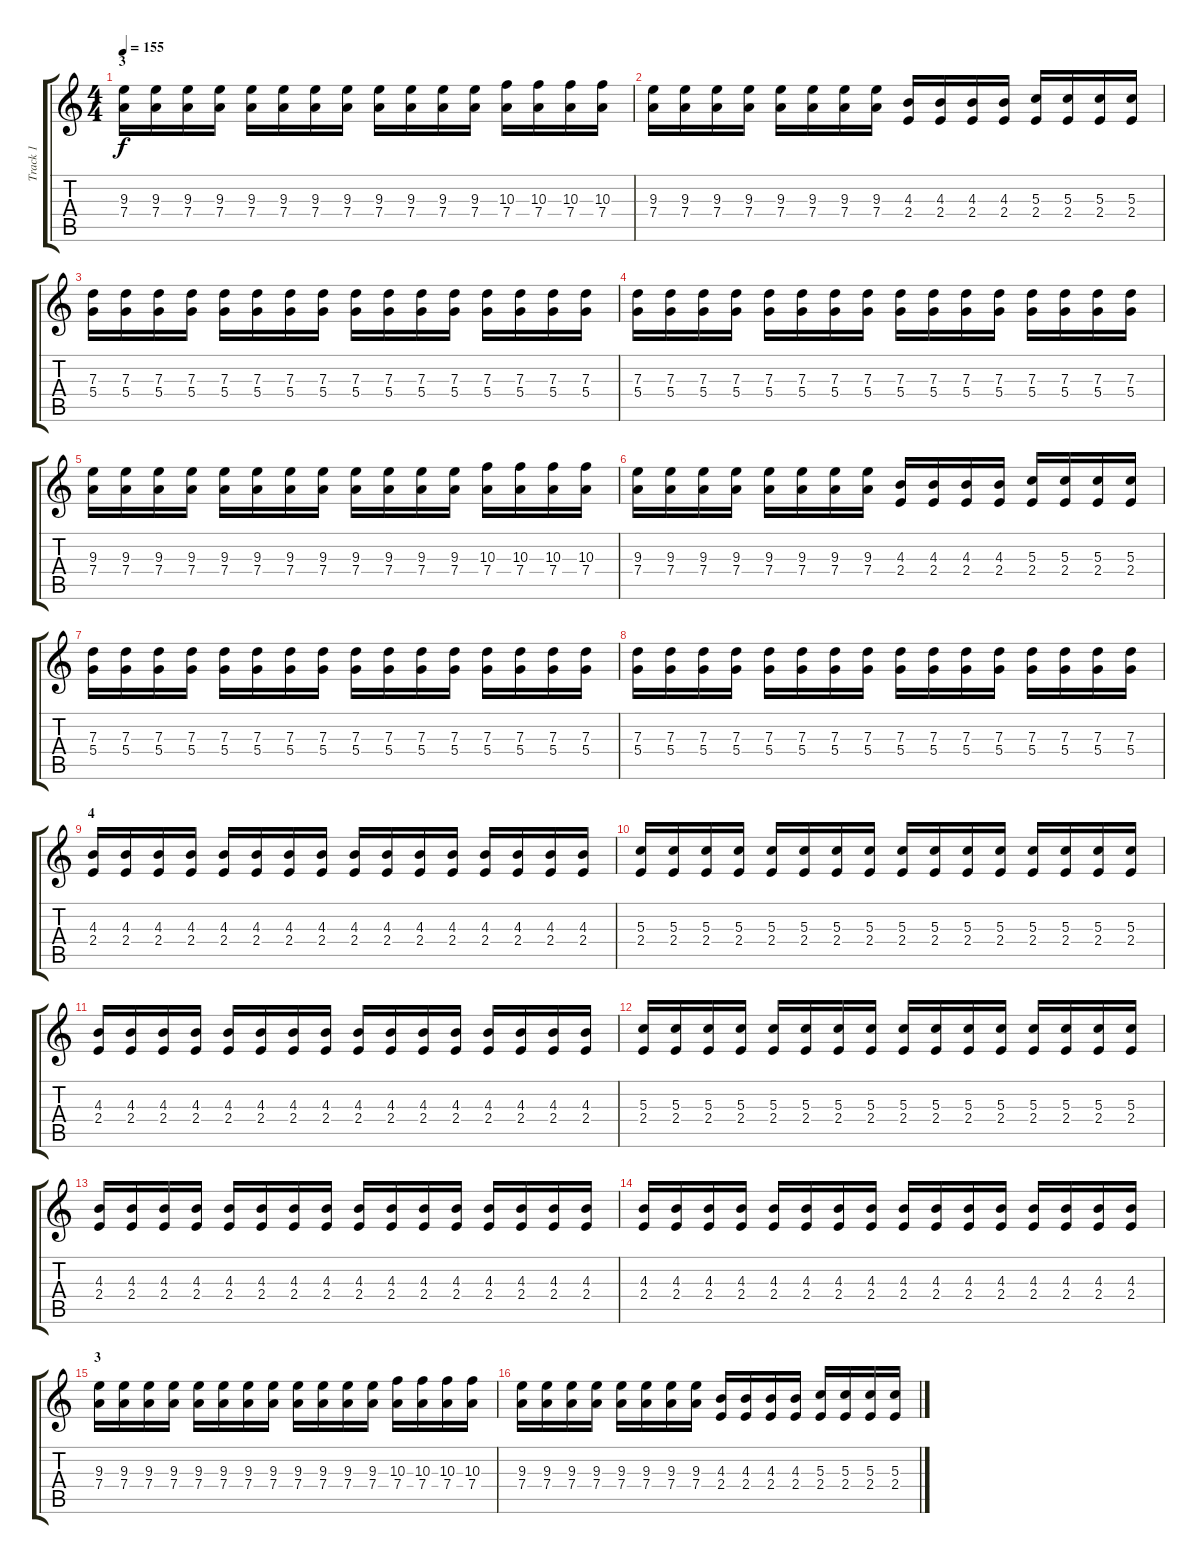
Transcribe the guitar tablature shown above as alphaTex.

\track ("Track 1" "Track 1") {instrument distortionguitar}
\staff {score tabs}
\tuning (E4 B3 G3 D3 A2 E2) {hide}
\ts (4 4)
\section ("" "3")
\tempo 155
\clef g2
\ks c
(9.3 7.4).16{dy f} (9.3 7.4).16 (9.3 7.4).16 (9.3 7.4).16 (9.3 7.4).16 (9.3 7.4).16 (9.3 7.4).16 (9.3 7.4).16 (9.3 7.4).16 (9.3 7.4).16 (9.3 7.4).16 (9.3 7.4).16 (10.3 7.4).16 (10.3 7.4).16 (10.3 7.4).16 (10.3 7.4).16 |
(9.3 7.4).16 (9.3 7.4).16 (9.3 7.4).16 (9.3 7.4).16 (9.3 7.4).16 (9.3 7.4).16 (9.3 7.4).16 (9.3 7.4).16 (4.3 2.4).16 (4.3 2.4).16 (4.3 2.4).16 (4.3 2.4).16 (5.3 2.4).16 (5.3 2.4).16 (5.3 2.4).16 (5.3 2.4).16 |
(7.3 5.4).16 (7.3 5.4).16 (7.3 5.4).16 (7.3 5.4).16 (7.3 5.4).16 (7.3 5.4).16 (7.3 5.4).16 (7.3 5.4).16 (7.3 5.4).16 (7.3 5.4).16 (7.3 5.4).16 (7.3 5.4).16 (7.3 5.4).16 (7.3 5.4).16 (7.3 5.4).16 (7.3 5.4).16 |
(7.3 5.4).16 (7.3 5.4).16 (7.3 5.4).16 (7.3 5.4).16 (7.3 5.4).16 (7.3 5.4).16 (7.3 5.4).16 (7.3 5.4).16 (7.3 5.4).16 (7.3 5.4).16 (7.3 5.4).16 (7.3 5.4).16 (7.3 5.4).16 (7.3 5.4).16 (7.3 5.4).16 (7.3 5.4).16 |
(9.3 7.4).16 (9.3 7.4).16 (9.3 7.4).16 (9.3 7.4).16 (9.3 7.4).16 (9.3 7.4).16 (9.3 7.4).16 (9.3 7.4).16 (9.3 7.4).16 (9.3 7.4).16 (9.3 7.4).16 (9.3 7.4).16 (10.3 7.4).16 (10.3 7.4).16 (10.3 7.4).16 (10.3 7.4).16 |
(9.3 7.4).16 (9.3 7.4).16 (9.3 7.4).16 (9.3 7.4).16 (9.3 7.4).16 (9.3 7.4).16 (9.3 7.4).16 (9.3 7.4).16 (4.3 2.4).16 (4.3 2.4).16 (4.3 2.4).16 (4.3 2.4).16 (5.3 2.4).16 (5.3 2.4).16 (5.3 2.4).16 (5.3 2.4).16 |
(7.3 5.4).16 (7.3 5.4).16 (7.3 5.4).16 (7.3 5.4).16 (7.3 5.4).16 (7.3 5.4).16 (7.3 5.4).16 (7.3 5.4).16 (7.3 5.4).16 (7.3 5.4).16 (7.3 5.4).16 (7.3 5.4).16 (7.3 5.4).16 (7.3 5.4).16 (7.3 5.4).16 (7.3 5.4).16 |
(7.3 5.4).16 (7.3 5.4).16 (7.3 5.4).16 (7.3 5.4).16 (7.3 5.4).16 (7.3 5.4).16 (7.3 5.4).16 (7.3 5.4).16 (7.3 5.4).16 (7.3 5.4).16 (7.3 5.4).16 (7.3 5.4).16 (7.3 5.4).16 (7.3 5.4).16 (7.3 5.4).16 (7.3 5.4).16 |
\section ("" "4")
(4.3 2.4).16 (4.3 2.4).16 (4.3 2.4).16 (4.3 2.4).16 (4.3 2.4).16 (4.3 2.4).16 (4.3 2.4).16 (4.3 2.4).16 (4.3 2.4).16 (4.3 2.4).16 (4.3 2.4).16 (4.3 2.4).16 (4.3 2.4).16 (4.3 2.4).16 (4.3 2.4).16 (4.3 2.4).16 |
(5.3 2.4).16 (5.3 2.4).16 (5.3 2.4).16 (5.3 2.4).16 (5.3 2.4).16 (5.3 2.4).16 (5.3 2.4).16 (5.3 2.4).16 (5.3 2.4).16 (5.3 2.4).16 (5.3 2.4).16 (5.3 2.4).16 (5.3 2.4).16 (5.3 2.4).16 (5.3 2.4).16 (5.3 2.4).16 |
(4.3 2.4).16 (4.3 2.4).16 (4.3 2.4).16 (4.3 2.4).16 (4.3 2.4).16 (4.3 2.4).16 (4.3 2.4).16 (4.3 2.4).16 (4.3 2.4).16 (4.3 2.4).16 (4.3 2.4).16 (4.3 2.4).16 (4.3 2.4).16 (4.3 2.4).16 (4.3 2.4).16 (4.3 2.4).16 |
(5.3 2.4).16 (5.3 2.4).16 (5.3 2.4).16 (5.3 2.4).16 (5.3 2.4).16 (5.3 2.4).16 (5.3 2.4).16 (5.3 2.4).16 (5.3 2.4).16 (5.3 2.4).16 (5.3 2.4).16 (5.3 2.4).16 (5.3 2.4).16 (5.3 2.4).16 (5.3 2.4).16 (5.3 2.4).16 |
(4.3 2.4).16 (4.3 2.4).16 (4.3 2.4).16 (4.3 2.4).16 (4.3 2.4).16 (4.3 2.4).16 (4.3 2.4).16 (4.3 2.4).16 (4.3 2.4).16 (4.3 2.4).16 (4.3 2.4).16 (4.3 2.4).16 (4.3 2.4).16 (4.3 2.4).16 (4.3 2.4).16 (4.3 2.4).16 |
(4.3 2.4).16 (4.3 2.4).16 (4.3 2.4).16 (4.3 2.4).16 (4.3 2.4).16 (4.3 2.4).16 (4.3 2.4).16 (4.3 2.4).16 (4.3 2.4).16 (4.3 2.4).16 (4.3 2.4).16 (4.3 2.4).16 (4.3 2.4).16 (4.3 2.4).16 (4.3 2.4).16 (4.3 2.4).16 |
\section ("" "3")
(9.3 7.4).16 (9.3 7.4).16 (9.3 7.4).16 (9.3 7.4).16 (9.3 7.4).16 (9.3 7.4).16 (9.3 7.4).16 (9.3 7.4).16 (9.3 7.4).16 (9.3 7.4).16 (9.3 7.4).16 (9.3 7.4).16 (10.3 7.4).16 (10.3 7.4).16 (10.3 7.4).16 (10.3 7.4).16 |
(9.3 7.4).16 (9.3 7.4).16 (9.3 7.4).16 (9.3 7.4).16 (9.3 7.4).16 (9.3 7.4).16 (9.3 7.4).16 (9.3 7.4).16 (4.3 2.4).16 (4.3 2.4).16 (4.3 2.4).16 (4.3 2.4).16 (5.3 2.4).16 (5.3 2.4).16 (5.3 2.4).16 (5.3 2.4).16
